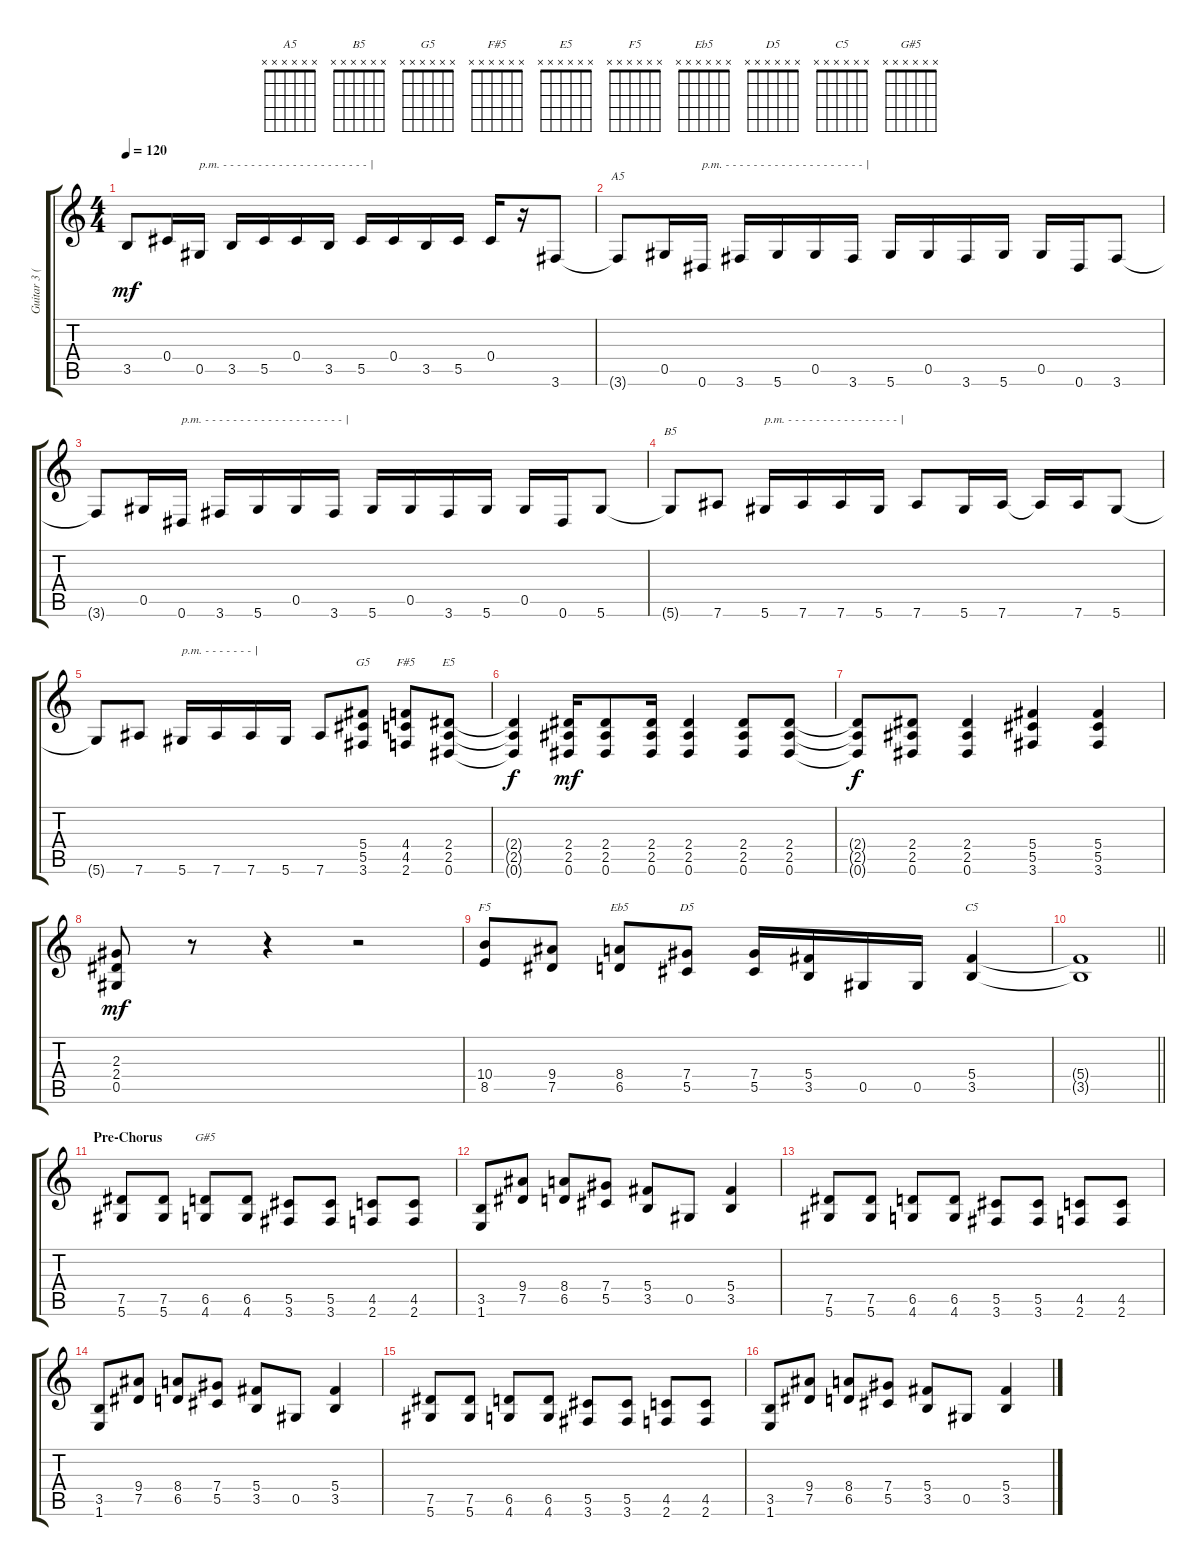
\track ("Guitar 3 (Izzy)" "Guitar 3 (") {instrument overdrivenguitar}
\staff {score tabs}
\tuning (Eb4 Bb3 Gb3 Db3 Ab2 Eb2) {hide}
\chord ("A5" x x x x x x)
\chord ("B5" x x x x x x)
\chord ("G5" x x x x x x)
\chord ("F#5" x x x x x x)
\chord ("E5" x x x x x x)
\chord ("F5" x x x x x x)
\chord ("Eb5" x x x x x x)
\chord ("D5" x x x x x x)
\chord ("C5" x x x x x x)
\chord ("G#5" x x x x x x)
\ts (4 4)
\tempo 120
\clef g2
\ks c
3.5{t}.8{dy mf} 0.4.16 0.5.16{txt "p.m. - - - - - - - - - - - - - - - - - - - - - |"} 3.5.16 5.5.16 0.4.16 3.5.16 5.5.16 0.4.16 3.5.16 5.5.16 0.4.16 r.16 3.6.8 |
3.6{t}.8{ch "A5"} 0.5.16 0.6.16{txt "p.m. - - - - - - - - - - - - - - - - - - - - |"} 3.6.16 5.6.16 0.5.16 3.6.16 5.6.16 0.5.16 3.6.16 5.6.16 0.5.16 0.6.16 3.6.8 |
3.6{t}.8 0.5.16 0.6.16{txt "p.m. - - - - - - - - - - - - - - - - - - - - |"} 3.6.16 5.6.16 0.5.16 3.6.16 5.6.16 0.5.16 3.6.16 5.6.16 0.5.16 0.6.16 5.6.8 |
5.6{t}.8{ch "B5"} 7.6.8 5.6.16{txt "p.m. - - - - - - - - - - - - - - - - |"} 7.6.16 7.6.16 5.6.16 7.6.8 5.6.16 7.6.16 7.6{t}.16 7.6.16 5.6.8 |
5.6{t}.8 7.6.8 5.6.16{txt "p.m. - - - - - - - |"} 7.6.16 7.6.16 5.6.16 7.6.8 (5.4 5.5 3.6).8{ch "G5"} (4.4 4.5 2.6).8{ch "F#5"} (2.4 2.5 0.6).8{ch "E5"} |
(2.4{t} 2.5{t} 0.6{t}).4{dy f} (2.4 2.5 0.6).16{dy mf} (2.4 2.5 0.6).8 (2.4 2.5 0.6).16 (2.4 2.5 0.6).4 (2.4 2.5 0.6).8 (2.4 2.5 0.6).8 |
(2.4{t} 2.5{t} 0.6{t}).8{dy f} (2.4 2.5 0.6).8 (2.4 2.5 0.6).4 (5.4 5.5 3.6).4 (5.4 5.5 3.6).4 |
(2.3 2.4 0.5).8{dy mf} r.8 r.4 r.2 |
(10.4 8.5).8{ch "F5"} (9.4 7.5).8 (8.4 6.5).8{ch "Eb5"} (7.4 5.5).8{ch "D5"} (7.4 5.5).16 (5.4 3.5).16 0.5.16 0.5.16 (5.4 3.5).4{ch "C5"} |
\barLineRight lightlight
(5.4{t} 3.5{t}).1 |
\section ("" "Pre-Chorus")
(7.5 5.6).8 (7.5 5.6).8 (6.5 4.6).8{ch "G#5"} (6.5 4.6).8 (5.5 3.6).8 (5.5 3.6).8 (4.5 2.6).8 (4.5 2.6).8 |
(3.5 1.6).8 (9.4 7.5).8 (8.4 6.5).8 (7.4 5.5).8 (5.4 3.5).8 0.5.8 (5.4 3.5).4 |
(7.5 5.6).8 (7.5 5.6).8 (6.5 4.6).8 (6.5 4.6).8 (5.5 3.6).8 (5.5 3.6).8 (4.5 2.6).8 (4.5 2.6).8 |
(3.5 1.6).8 (9.4 7.5).8 (8.4 6.5).8 (7.4 5.5).8 (5.4 3.5).8 0.5.8 (5.4 3.5).4 |
(7.5 5.6).8 (7.5 5.6).8 (6.5 4.6).8 (6.5 4.6).8 (5.5 3.6).8 (5.5 3.6).8 (4.5 2.6).8 (4.5 2.6).8 |
(3.5 1.6).8 (9.4 7.5).8 (8.4 6.5).8 (7.4 5.5).8 (5.4 3.5).8 0.5.8 (5.4 3.5).4
